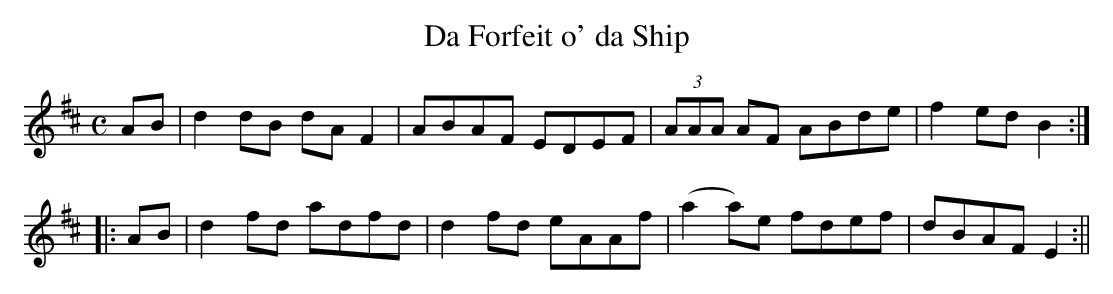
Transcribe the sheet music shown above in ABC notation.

X:1
T:Forfeit o' da Ship, Da
M:C
L:1/8
K:D
AB|d2 dB dA F2|ABAF EDEF|(3AAA AF ABde|f2 ed B2:|
|:AB|d2 fd adfd|d2 fd eAAf|(a2 a)e fdef|dBAF E2:||
